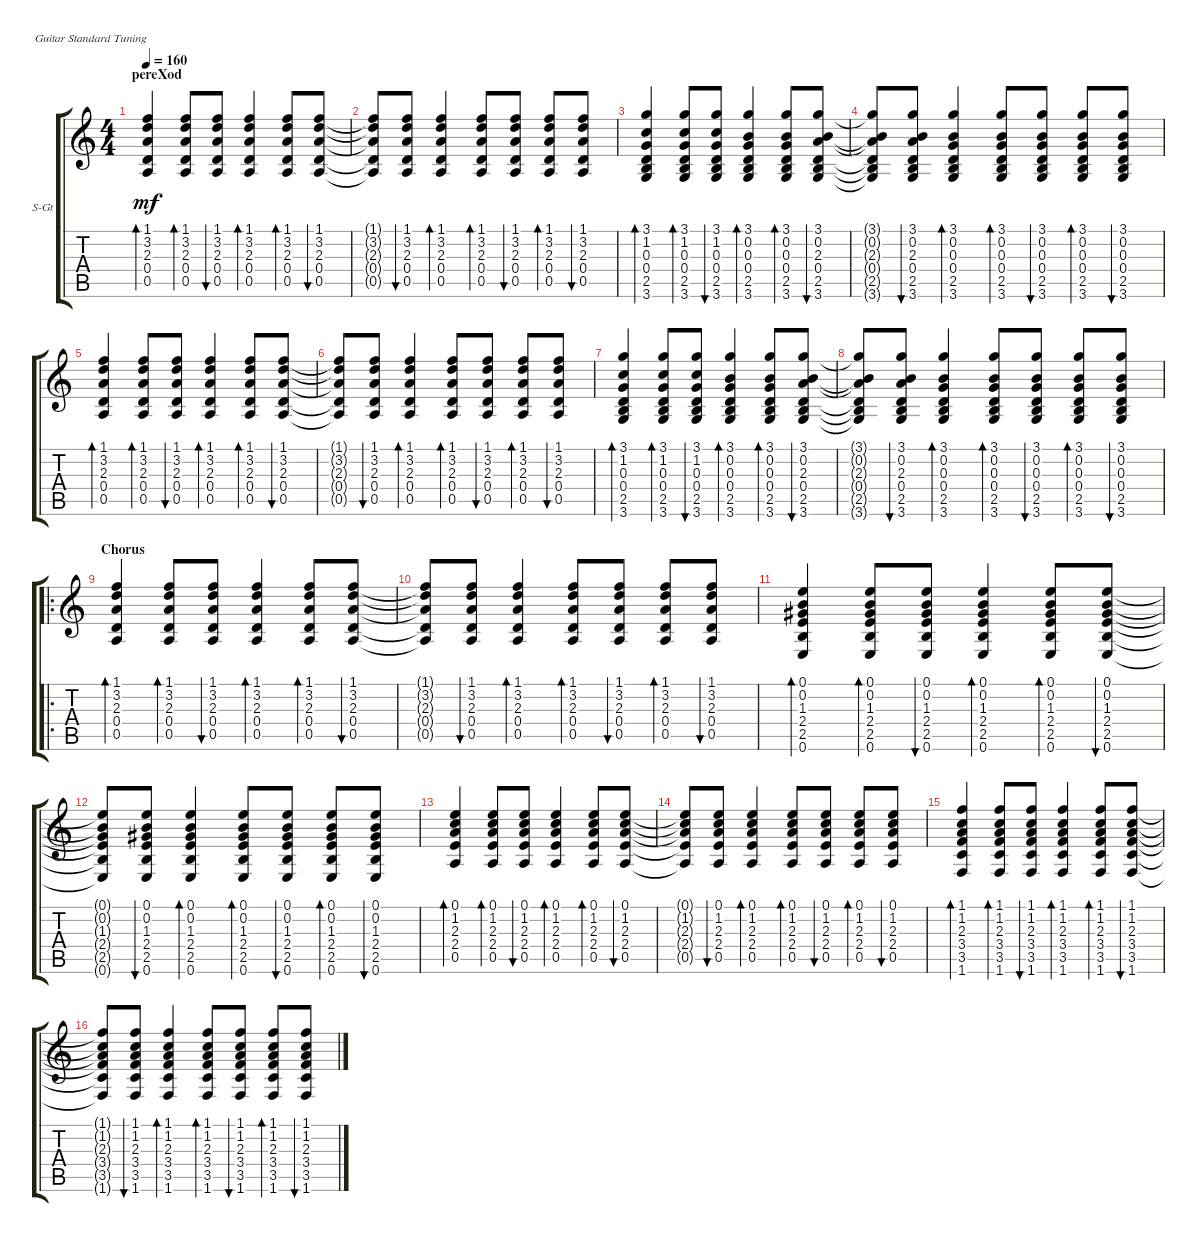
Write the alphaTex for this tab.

\defaultSystemsLayout 4
\bracketExtendMode groupsimilarinstruments
\firstSystemTrackNameOrientation horizontal
\otherSystemsTrackNameOrientation horizontal
\track ("Steel Guitar" "S-Gt") {instrument acousticguitarsteel}
\staff {score tabs}
\tuning (E4 B3 G3 D3 A2 E2)
\ts (4 4)
\section ("" "pereXod")
\tempo 160
\clef g2
\ks aminor
(1.1 3.2 2.3 0.4 0.5).4{bd 30 dy mf} (1.1 3.2 2.3 0.4 0.5).8{bd 30} (1.1 3.2 2.3 0.4 0.5).8{bu 30} (1.1 3.2 2.3 0.4 0.5).4{bd 30} (1.1 3.2 2.3 0.4 0.5).8{bd 30} (1.1 3.2 2.3 0.4 0.5).8{bu 30} |
(1.1{t} 3.2{t} 2.3{t} 0.4{t} 0.5{t}).8 (1.1 3.2 2.3 0.4 0.5).8{bu 30} (1.1 3.2 2.3 0.4 0.5).4{bd 30} (1.1 3.2 2.3 0.4 0.5).8{bd 30} (1.1 3.2 2.3 0.4 0.5).8{bu 30} (1.1 3.2 2.3 0.4 0.5).8{bd 30} (1.1 3.2 2.3 0.4 0.5).8{bu 30} |
(3.1 1.2 0.3 0.4 2.5 3.6).4{bd 30} (3.1 1.2 0.3 0.4 2.5 3.6).8{bd 30} (3.1 1.2 0.3 0.4 2.5 3.6).8{bu 30} (3.1 0.2 0.3 0.4 2.5 3.6).4{bd 30} (3.1 0.2 0.3 0.4 2.5 3.6).8{bd 30} (3.1 0.2 2.3 0.4 2.5 3.6).8{bu 30} |
(3.1{t} 0.2{t} 2.3{t} 0.4{t} 2.5{t} 3.6{t}).8 (3.1 0.2 2.3 0.4 2.5 3.6).8{bu 30} (3.1 0.2 0.3 0.4 2.5 3.6).4{bd 30} (3.1 0.2 0.3 0.4 2.5 3.6).8{bd 30} (3.1 0.2 0.3 0.4 2.5 3.6).8{bu 30} (3.1 0.2 0.3 0.4 2.5 3.6).8{bd 30} (3.1 0.2 0.3 0.4 2.5 3.6).8{bu 30} |
(1.1 3.2 2.3 0.4 0.5).4{bd 30} (1.1 3.2 2.3 0.4 0.5).8{bd 30} (1.1 3.2 2.3 0.4 0.5).8{bu 30} (1.1 3.2 2.3 0.4 0.5).4{bd 30} (1.1 3.2 2.3 0.4 0.5).8{bd 30} (1.1 3.2 2.3 0.4 0.5).8{bu 30} |
(1.1{t} 3.2{t} 2.3{t} 0.4{t} 0.5{t}).8 (1.1 3.2 2.3 0.4 0.5).8{bu 30} (1.1 3.2 2.3 0.4 0.5).4{bd 30} (1.1 3.2 2.3 0.4 0.5).8{bd 30} (1.1 3.2 2.3 0.4 0.5).8{bu 30} (1.1 3.2 2.3 0.4 0.5).8{bd 30} (1.1 3.2 2.3 0.4 0.5).8{bu 30} |
(3.1 1.2 0.3 0.4 2.5 3.6).4{bd 30} (3.1 1.2 0.3 0.4 2.5 3.6).8{bd 30} (3.1 1.2 0.3 0.4 2.5 3.6).8{bu 30} (3.1 0.2 0.3 0.4 2.5 3.6).4{bd 30} (3.1 0.2 0.3 0.4 2.5 3.6).8{bd 30} (3.1 0.2 2.3 0.4 2.5 3.6).8{bu 30} |
(3.1{t} 0.2{t} 2.3{t} 0.4{t} 2.5{t} 3.6{t}).8 (3.1 0.2 2.3 0.4 2.5 3.6).8{bu 30} (3.1 0.2 0.3 0.4 2.5 3.6).4{bd 30} (3.1 0.2 0.3 0.4 2.5 3.6).8{bd 30} (3.1 0.2 0.3 0.4 2.5 3.6).8{bu 30} (3.1 0.2 0.3 0.4 2.5 3.6).8{bd 30} (3.1 0.2 0.3 0.4 2.5 3.6).8{bu 30} |
\ro
\section ("" "Chorus")
(1.1 3.2 2.3 0.4 0.5).4{bd 30} (1.1 3.2 2.3 0.4 0.5).8{bd 30} (1.1 3.2 2.3 0.4 0.5).8{bu 30} (1.1 3.2 2.3 0.4 0.5).4{bd 30} (1.1 3.2 2.3 0.4 0.5).8{bd 30} (1.1 3.2 2.3 0.4 0.5).8{bu 30} |
(1.1{t} 3.2{t} 2.3{t} 0.4{t} 0.5{t}).8 (1.1 3.2 2.3 0.4 0.5).8{bu 30} (1.1 3.2 2.3 0.4 0.5).4{bd 30} (1.1 3.2 2.3 0.4 0.5).8{bd 30} (1.1 3.2 2.3 0.4 0.5).8{bu 30} (1.1 3.2 2.3 0.4 0.5).8{bd 30} (1.1 3.2 2.3 0.4 0.5).8{bu 30} |
(0.1 0.2 1.3 2.4 2.5 0.6).4{bd 30} (0.1 0.2 1.3 2.4 2.5 0.6).8{bd 30} (0.1 0.2 1.3 2.4 2.5 0.6).8{bu 30} (0.1 0.2 1.3 2.4 2.5 0.6).4{bd 30} (0.1 0.2 1.3 2.4 2.5 0.6).8{bd 30} (0.1 0.2 1.3 2.4 2.5 0.6).8{bu 30} |
(0.1{t} 0.2{t} 1.3{t} 2.4{t} 2.5{t} 0.6{t}).8 (0.1 0.2 1.3 2.4 2.5 0.6).8{bu 30} (0.1 0.2 1.3 2.4 2.5 0.6).4{bd 30} (0.1 0.2 1.3 2.4 2.5 0.6).8{bd 30} (0.1 0.2 1.3 2.4 2.5 0.6).8{bu 30} (0.1 0.2 1.3 2.4 2.5 0.6).8{bd 30} (0.1 0.2 1.3 2.4 2.5 0.6).8{bu 30} |
(0.1 1.2 2.3 2.4 0.5).4{bd 30} (0.1 1.2 2.3 2.4 0.5).8{bd 30} (0.1 1.2 2.3 2.4 0.5).8{bu 30} (0.1 1.2 2.3 2.4 0.5).4{bd 30} (0.1 1.2 2.3 2.4 0.5).8{bd 30} (0.1 1.2 2.3 2.4 0.5).8{bu 30} |
(0.1{t} 1.2{t} 2.3{t} 2.4{t} 0.5{t}).8 (0.1 1.2 2.3 2.4 0.5).8{bu 30} (0.1 1.2 2.3 2.4 0.5).4{bd 30} (0.1 1.2 2.3 2.4 0.5).8{bd 30} (0.1 1.2 2.3 2.4 0.5).8{bu 30} (0.1 1.2 2.3 2.4 0.5).8{bd 30} (0.1 1.2 2.3 2.4 0.5).8{bu 30} |
(1.1 1.2 2.3 3.4 3.5 1.6).4{bd 30} (1.1 1.2 2.3 3.4 3.5 1.6).8{bd 30} (1.1 1.2 2.3 3.4 3.5 1.6).8{bu 30} (1.1 1.2 2.3 3.4 3.5 1.6).4{bd 30} (1.1 1.2 2.3 3.4 3.5 1.6).8{bd 30} (1.1 1.2 2.3 3.4 3.5 1.6).8{bu 30} |
(1.1{t} 1.2{t} 2.3{t} 3.4{t} 3.5{t} 1.6{t}).8 (1.1 1.2 2.3 3.4 3.5 1.6).8{bu 30} (1.1 1.2 2.3 3.4 3.5 1.6).4{bd 30} (1.1 1.2 2.3 3.4 3.5 1.6).8{bd 30} (1.1 1.2 2.3 3.4 3.5 1.6).8{bu 30} (1.1 1.2 2.3 3.4 3.5 1.6).8{bd 30} (1.1 1.2 2.3 3.4 3.5 1.6).8{bu 30}
